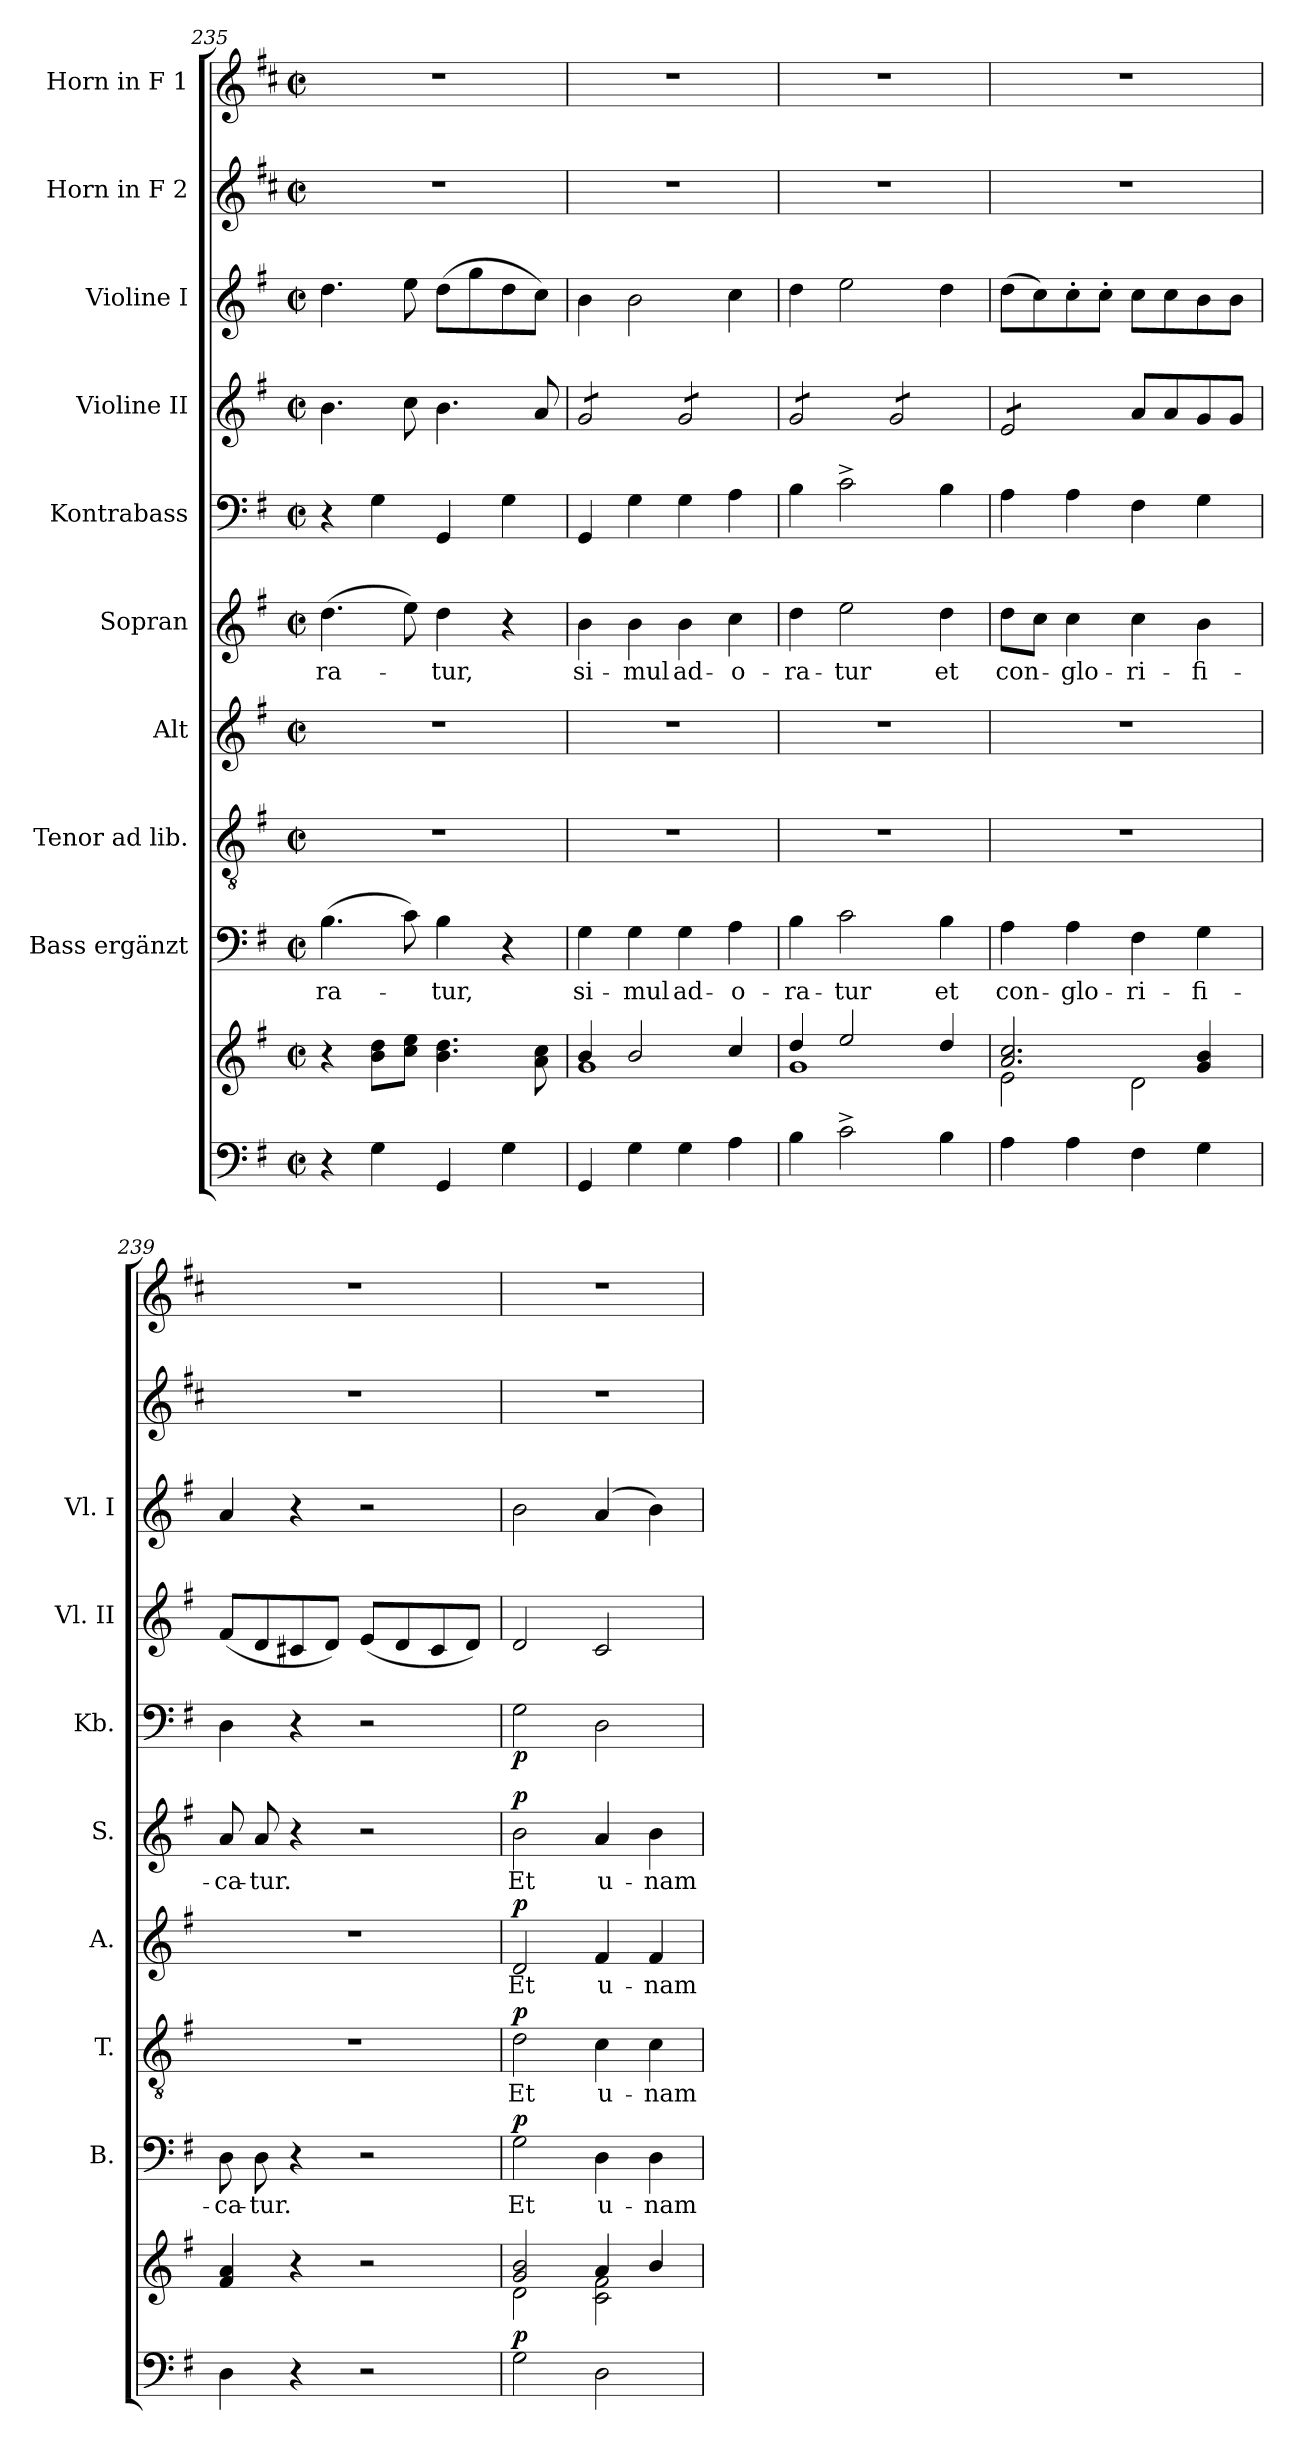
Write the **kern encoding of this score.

**kern	**kern	**dynam	**kern	**text	**dynam	**kern	**text	**dynam	**kern	**text	**dynam	**kern	**text	**dynam	**kern	**dynam	**kern	**kern	**kern	**kern
*part10	*part10	*part10	*part9	*part9	*part9	*part8	*part8	*part8	*part7	*part7	*part7	*part6	*part6	*part6	*part5	*part5	*part4	*part3	*part2	*part1
*staff11	*staff10	*staff10/11	*staff9	*staff9	*staff9	*staff8	*staff8	*staff8	*staff7	*staff7	*staff7	*staff6	*staff6	*staff6	*staff5	*staff5	*staff4	*staff3	*staff2	*staff1
*	*	*	*I"Bass ergänzt	*	*	*I"Tenor ad lib.	*	*	*I"Alt	*	*	*I"Sopran	*	*	*I"Kontrabass	*	*I"Violine II	*I"Violine I	*I"Horn in F 2	*I"Horn in F 1
*	*	*	*I'B.	*	*	*I'T.	*	*	*I'A.	*	*	*I'S.	*	*	*I'Kb.	*	*I'Vl. II	*I'Vl. I	*	*
*clefF4	*clefG2	*	*clefF4	*	*	*clefGv2	*	*	*clefG2	*	*	*clefG2	*	*	*clefF4	*	*clefG2	*clefG2	*clefG2	*clefG2
*	*	*	*	*	*	*	*	*	*	*	*	*	*	*	*ITrd7c12	*	*	*	*ITrd4c7	*ITrd4c7
*k[f#]	*k[f#]	*	*k[f#]	*	*	*k[f#]	*	*	*k[f#]	*	*	*k[f#]	*	*	*k[f#]	*	*k[f#]	*k[f#]	*k[f#]	*k[f#]
*G:	*G:	*	*G:	*	*	*G:	*	*	*G:	*	*	*G:	*	*	*G:	*	*G:	*G:	*G:	*G:
*M2/2	*M2/2	*	*M2/2	*	*	*M2/2	*	*	*M2/2	*	*	*M2/2	*	*	*M2/2	*	*M2/2	*M2/2	*M2/2	*M2/2
*met(c|)	*met(c|)	*	*met(c|)	*	*	*met(c|)	*	*	*met(c|)	*	*	*met(c|)	*	*	*met(c|)	*	*met(c|)	*met(c|)	*met(c|)	*met(c|)
=235	=235	=235	=235	=235	=235	=235	=235	=235	=235	=235	=235	=235	=235	=235	=235	=235	=235	=235	=235	=235
!	!	!	!	!LO:LY:b	!	!	!	!	!	!	!	!	!LO:LY:b	!	!	!	!	!	!	!
4r	4r	.	(>4.B\	-ra-	.	1r	.	.	1r	.	.	(>4.dd\	-ra-	.	4r	.	4.b\	4.dd\	1r	1r
4G\	8b\ 8dd\L	.	.	.	.	.	.	.	.	.	.	.	.	.	4GG\	.	.	.	.	.
.	8cc\ 8ee\J	.	8c\)	.	.	.	.	.	.	.	.	8ee\)	.	.	.	.	8cc\	8ee\	.	.
!	!	!	!	!LO:LY:b	!	!	!	!	!	!	!	!	!LO:LY:b	!	!	!	!	!	!	!
4GG/	4.b\ 4.dd\	.	4B\	-tur,	.	.	.	.	.	.	.	4dd\	-tur,	.	4GGG/	.	4.b\	(>8dd\L	.	.
.	.	.	.	.	.	.	.	.	.	.	.	.	.	.	.	.	.	8gg\	.	.
4G\	.	.	4r	.	.	.	.	.	.	.	.	4r	.	.	4GG\	.	.	8dd\	.	.
.	8a\ 8cc\	.	.	.	.	.	.	.	.	.	.	.	.	.	.	.	8a/	8cc\J)	.	.
!!LO:PB:g=z
=236	=236	=236	=236	=236	=236	=236	=236	=236	=236	=236	=236	=236	=236	=236	=236	=236	=236	=236	=236	=236
*	*^	*	*	*	*	*	*	*	*	*	*	*	*	*	*	*	*	*	*	*
!	!	!	!	!	!LO:LY:b	!	!	!	!	!	!	!	!	!LO:LY:b	!	!	!	!	!	!	!
*	*	*	*	*	*	*	*	*	*	*	*	*	*	*	*	*	*	*tremolo	*	*	*
4GG/	4b/	1g	.	4G\	si-	.	1r	.	.	1r	.	.	4b\	si-	.	4GGG/	.	8g/L	4b\	1r	1r
.	.	.	.	.	.	.	.	.	.	.	.	.	.	.	.	.	.	8g/	.	.	.
!	!	!	!	!	!LO:LY:b	!	!	!	!	!	!	!	!	!LO:LY:b	!	!	!	!	!	!	!
4G\	2b/	.	.	4G\	-mul	.	.	.	.	.	.	.	4b\	-mul	.	4GG\	.	8g/	2b\	.	.
.	.	.	.	.	.	.	.	.	.	.	.	.	.	.	.	.	.	8g/J	.	.	.
!	!	!	!	!	!LO:LY:b	!	!	!	!	!	!	!	!	!LO:LY:b	!	!	!	!	!	!	!
4G\	.	.	.	4G\	ad-	.	.	.	.	.	.	.	4b\	ad-	.	4GG\	.	8g/L	.	.	.
.	.	.	.	.	.	.	.	.	.	.	.	.	.	.	.	.	.	8g/	.	.	.
!	!	!	!	!	!LO:LY:b	!	!	!	!	!	!	!	!	!LO:LY:b	!	!	!	!	!	!	!
4A\	4cc/	.	.	4A\	-o-	.	.	.	.	.	.	.	4cc\	-o-	.	4AA\	.	8g/	4cc\	.	.
.	.	.	.	.	.	.	.	.	.	.	.	.	.	.	.	.	.	8g/J	.	.	.
=237	=237	=237	=237	=237	=237	=237	=237	=237	=237	=237	=237	=237	=237	=237	=237	=237	=237	=237	=237	=237	=237
!	!	!	!	!	!LO:LY:b	!	!	!	!	!	!	!	!	!LO:LY:b	!	!	!	!	!	!	!
4B\	4dd/	1g	.	4B\	-ra-	.	1r	.	.	1r	.	.	4dd\	-ra-	.	4BB\	.	8g/L	4dd\	1r	1r
.	.	.	.	.	.	.	.	.	.	.	.	.	.	.	.	.	.	8g/	.	.	.
!	!	!	!	!	!LO:LY:b	!	!	!	!	!	!	!	!	!LO:LY:b	!	!	!	!	!	!	!
2c^>\	2ee/	.	.	2c\	-tur	.	.	.	.	.	.	.	2ee\	-tur	.	2C^>\	.	8g/	2ee\	.	.
.	.	.	.	.	.	.	.	.	.	.	.	.	.	.	.	.	.	8g/J	.	.	.
.	.	.	.	.	.	.	.	.	.	.	.	.	.	.	.	.	.	8g/L	.	.	.
.	.	.	.	.	.	.	.	.	.	.	.	.	.	.	.	.	.	8g/	.	.	.
!	!	!	!	!	!LO:LY:b	!	!	!	!	!	!	!	!	!LO:LY:b	!	!	!	!	!	!	!
4B\	4dd/	.	.	4B\	et	.	.	.	.	.	.	.	4dd\	et	.	4BB\	.	8g/	4dd\	.	.
.	.	.	.	.	.	.	.	.	.	.	.	.	.	.	.	.	.	8g/J	.	.	.
=238	=238	=238	=238	=238	=238	=238	=238	=238	=238	=238	=238	=238	=238	=238	=238	=238	=238	=238	=238	=238	=238
!	!	!	!	!	!LO:LY:b	!	!	!	!	!	!	!	!	!LO:LY:b	!	!	!	!	!	!	!
4A\	2.a/ 2.cc/	2e\	.	4A\	con-	.	1r	.	.	1r	.	.	8dd\L	con-	.	4AA\	.	8e/L	(>8dd\L	1r	1r
.	.	.	.	.	.	.	.	.	.	.	.	.	8cc\J	.	.	.	.	8e/	8cc\)	.	.
!	!	!	!	!	!LO:LY:b	!	!	!	!	!	!	!	!	!LO:LY:b	!	!	!	!	!	!	!
4A\	.	.	.	4A\	-glo-	.	.	.	.	.	.	.	4cc\	-glo-	.	4AA\	.	8e/	8cc'>\	.	.
.	.	.	.	.	.	.	.	.	.	.	.	.	.	.	.	.	.	8e/J	8cc'>\J	.	.
*	*	*	*	*	*	*	*	*	*	*	*	*	*	*	*	*	*	*Xtremolo	*	*	*
!	!	!	!	!	!LO:LY:b	!	!	!	!	!	!	!	!	!LO:LY:b	!	!	!	!	!	!	!
4F#\	.	2d\	.	4F#\	-ri-	.	.	.	.	.	.	.	4cc\	-ri-	.	4FF#\	.	8a/L	8cc\L	.	.
.	.	.	.	.	.	.	.	.	.	.	.	.	.	.	.	.	.	8a/	8cc\	.	.
!	!	!	!	!	!LO:LY:b	!	!	!	!	!	!	!	!	!LO:LY:b	!	!	!	!	!	!	!
4G\	4g/ 4b/	.	.	4G\	-fi-	.	.	.	.	.	.	.	4b\	-fi-	.	4GG\	.	8g/	8b\	.	.
.	.	.	.	.	.	.	.	.	.	.	.	.	.	.	.	.	.	8g/J	8b\J	.	.
*	*v	*v	*	*	*	*	*	*	*	*	*	*	*	*	*	*	*	*	*	*	*
=239	=239	=239	=239	=239	=239	=239	=239	=239	=239	=239	=239	=239	=239	=239	=239	=239	=239	=239	=239	=239
!	!	!	!	!LO:LY:b	!	!	!	!	!	!	!	!	!LO:LY:b	!	!	!	!	!	!	!
4D\	4f#/ 4a/	.	8D\	-ca-	.	1r	.	.	1r	.	.	8a/	-ca-	.	4DD\	.	(<8f#/L	4a/	1r	1r
!	!	!	!	!LO:LY:b	!	!	!	!	!	!	!	!	!LO:LY:b	!	!	!	!	!	!	!
.	.	.	8D\	-tur.	.	.	.	.	.	.	.	8a/	-tur.	.	.	.	8d/	.	.	.
4r	4r	.	4r	.	.	.	.	.	.	.	.	4r	.	.	4r	.	8c#X/	4r	.	.
.	.	.	.	.	.	.	.	.	.	.	.	.	.	.	.	.	8d/J)	.	.	.
2r	2r	.	2r	.	.	.	.	.	.	.	.	2r	.	.	2r	.	(<8e/L	2r	.	.
.	.	.	.	.	.	.	.	.	.	.	.	.	.	.	.	.	8d/	.	.	.
.	.	.	.	.	.	.	.	.	.	.	.	.	.	.	.	.	8c#/	.	.	.
.	.	.	.	.	.	.	.	.	.	.	.	.	.	.	.	.	8d/J)	.	.	.
=240	=240	=240	=240	=240	=240	=240	=240	=240	=240	=240	=240	=240	=240	=240	=240	=240	=240	=240	=240	=240
*	*^	*	*	*	*	*	*	*	*	*	*	*	*	*	*	*	*	*	*	*
!	!	!	!LO:DY:a=2	!	!LO:LY:b	!LO:DY:a	!	!LO:LY:b	!LO:DY:a	!	!LO:LY:b	!LO:DY:a	!	!LO:LY:b	!LO:DY:a	!	!LO:DY:b	!	!	!	!
2G\	2g/ 2b/	2d\	p	2G\	Et	p	2d\	Et	p	2d/	Et	p	2b\	Et	p	2GG\	p	2d/	2b\	1r	1r
!	!	!	!	!	!LO:LY:b	!	!	!LO:LY:b	!	!	!LO:LY:b	!	!	!LO:LY:b	!	!	!	!	!	!	!
2D\	4a/	2c\ 2f#\	.	4D\	u-	.	4c\	u-	.	4f#/	u-	.	4a/	u-	.	2DD\	.	2c/	(4a/	.	.
!	!	!	!	!	!LO:LY:b	!	!	!LO:LY:b	!	!	!LO:LY:b	!	!	!LO:LY:b	!	!	!	!	!	!	!
.	4b/	.	.	4D\	-nam	.	4c\	-nam	.	4f#/	-nam	.	4b\	-nam	.	.	.	.	4b\)	.	.
*	*v	*v	*	*	*	*	*	*	*	*	*	*	*	*	*	*	*	*	*	*	*
=	=	=	=	=	=	=	=	=	=	=	=	=	=	=	=	=	=	=	=	=
*-	*-	*-	*-	*-	*-	*-	*-	*-	*-	*-	*-	*-	*-	*-	*-	*-	*-	*-	*-	*-
